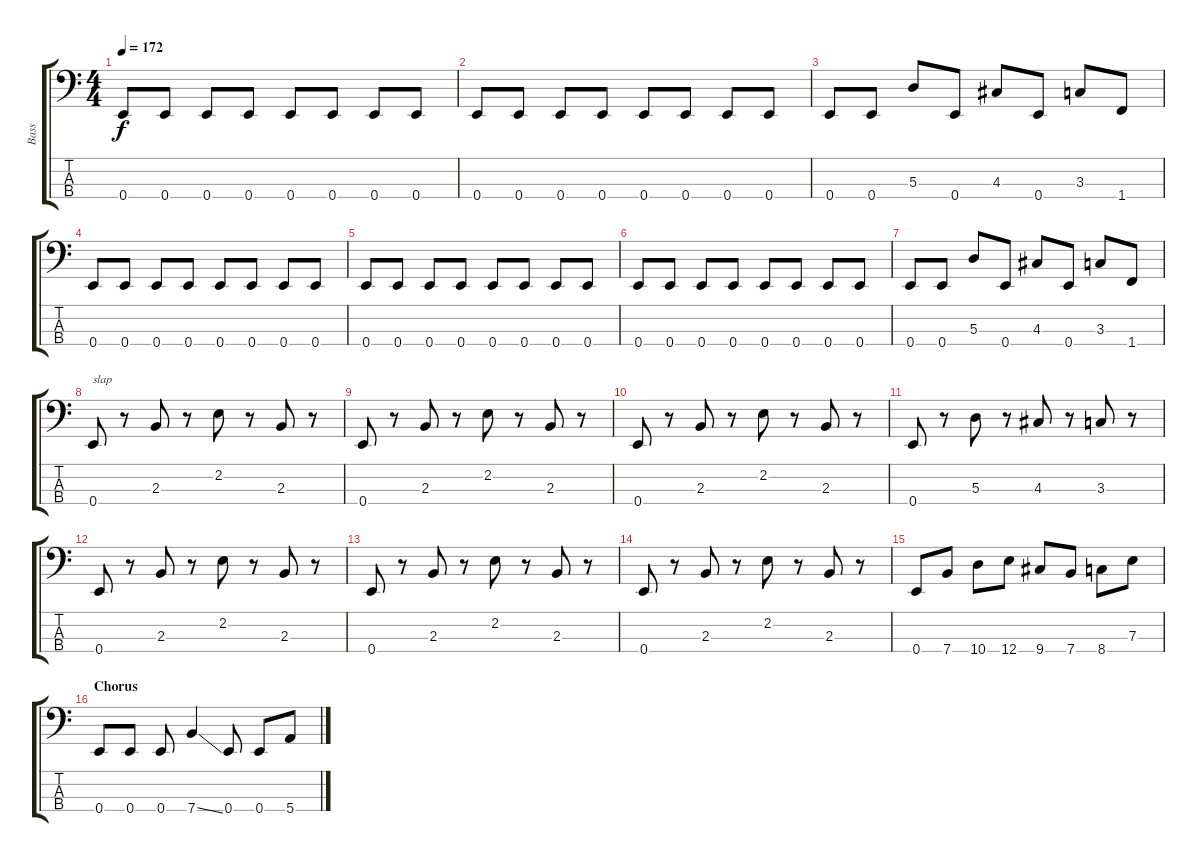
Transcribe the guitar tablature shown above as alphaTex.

\track ("Bass" "Bass") {instrument electricbassfinger}
\staff {score tabs}
\tuning (G2 D2 A1 E1) {hide}
\ts (4 4)
\tempo 172
\clef f4
\ks c
0.4.8{dy f} 0.4.8 0.4.8 0.4.8 0.4.8 0.4.8 0.4.8 0.4.8 |
0.4.8 0.4.8 0.4.8 0.4.8 0.4.8 0.4.8 0.4.8 0.4.8 |
0.4.8 0.4.8 5.3.8 0.4.8 4.3.8 0.4.8 3.3.8 1.4.8 |
0.4.8 0.4.8 0.4.8 0.4.8 0.4.8 0.4.8 0.4.8 0.4.8 |
0.4.8 0.4.8 0.4.8 0.4.8 0.4.8 0.4.8 0.4.8 0.4.8 |
0.4.8 0.4.8 0.4.8 0.4.8 0.4.8 0.4.8 0.4.8 0.4.8 |
0.4.8 0.4.8 5.3.8 0.4.8 4.3.8 0.4.8 3.3.8 1.4.8 |
0.4.8{txt "slap" instrument slapbass1} r.8 2.3.8 r.8 2.2.8 r.8 2.3.8 r.8 |
0.4.8 r.8 2.3.8 r.8 2.2.8 r.8 2.3.8 r.8 |
0.4.8 r.8 2.3.8 r.8 2.2.8 r.8 2.3.8 r.8 |
0.4.8 r.8 5.3.8 r.8 4.3.8 r.8 3.3.8 r.8 |
0.4.8 r.8 2.3.8 r.8 2.2.8 r.8 2.3.8 r.8 |
0.4.8 r.8 2.3.8 r.8 2.2.8 r.8 2.3.8 r.8 |
0.4.8 r.8 2.3.8 r.8 2.2.8 r.8 2.3.8 r.8 |
0.4.8{instrument electricbassfinger} 7.4.8 10.4.8 12.4.8 9.4.8 7.4.8 8.4.8 7.3.8 |
\section ("" "Chorus")
0.4.8 0.4.8 0.4.8 7.4{ss}.4 0.4.8 0.4.8 5.4{ss}.8
